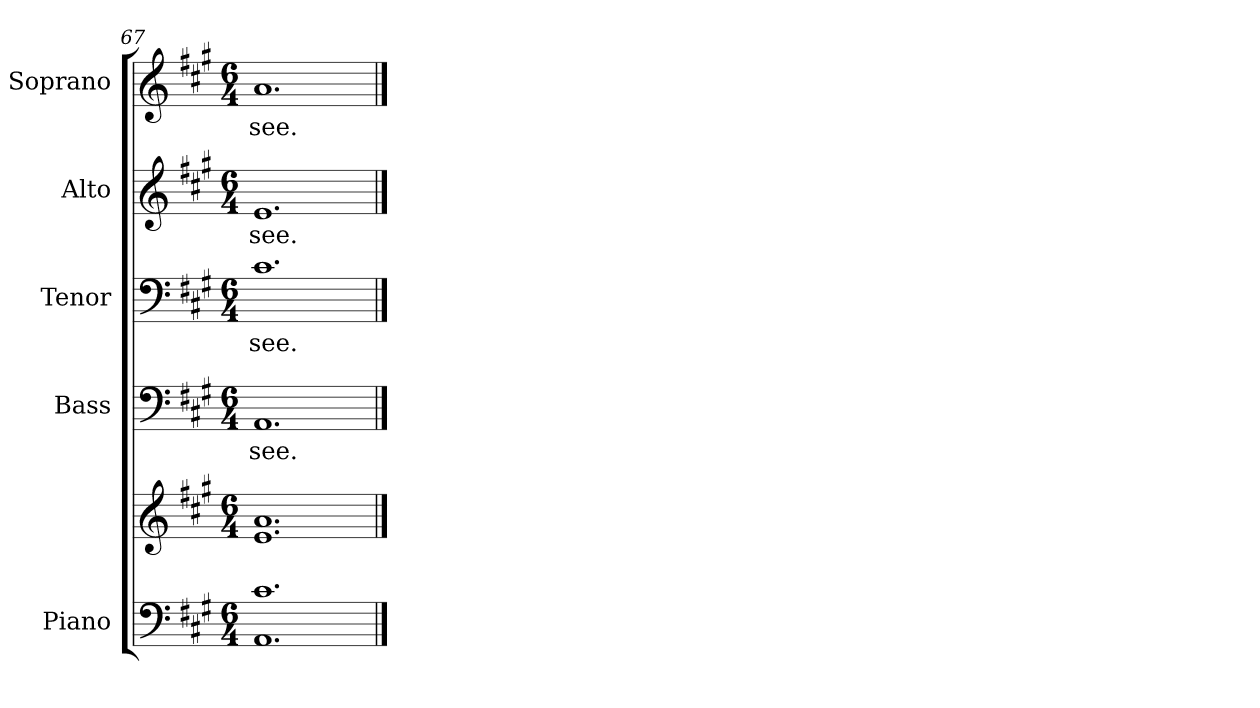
**kern	**kern	**kern	**text	**kern	**text	**kern	**text	**kern	**text
*part5	*part5	*part4	*part4	*part3	*part3	*part2	*part2	*part1	*part1
*staff6	*staff5	*staff4	*staff4	*staff3	*staff3	*staff2	*staff2	*staff1	*staff1
*I"Piano	*	*I"Bass	*	*I"Tenor	*	*I"Alto	*	*I"Soprano	*
*I'Pno.	*	*I'B.	*	*I'T.	*	*I'A.	*	*I'S.	*
*clefF4	*clefG2	*clefF4	*	*clefF4	*	*clefG2	*	*clefG2	*
*k[f#c#g#]	*k[f#c#g#]	*k[f#c#g#]	*	*k[f#c#g#]	*	*k[f#c#g#]	*	*k[f#c#g#]	*
*A:	*A:	*A:	*	*A:	*	*A:	*	*A:	*
*M6/4	*M6/4	*M6/4	*	*M6/4	*	*M6/4	*	*M6/4	*
=67	=67	=67	=67	=67	=67	=67	=67	=67	=67
!	!	!	!LO:LY:b:color=#000000	!	!	!	!	!	!
!	!	!	!	!	!LO:LY:b:color=#000000	!	!	!	!
!	!	!	!	!	!	!	!LO:LY:b:color=#000000	!	!
!	!	!	!	!	!	!	!	!	!LO:LY:b:color=#000000
1.AAi 1.c#i	1.ei 1.ai	1.AAi	see.	1.c#i	see.	1.ei	see.	1.ai	see.
==	==	==	==	==	==	==	==	==	==
*-	*-	*-	*-	*-	*-	*-	*-	*-	*-
